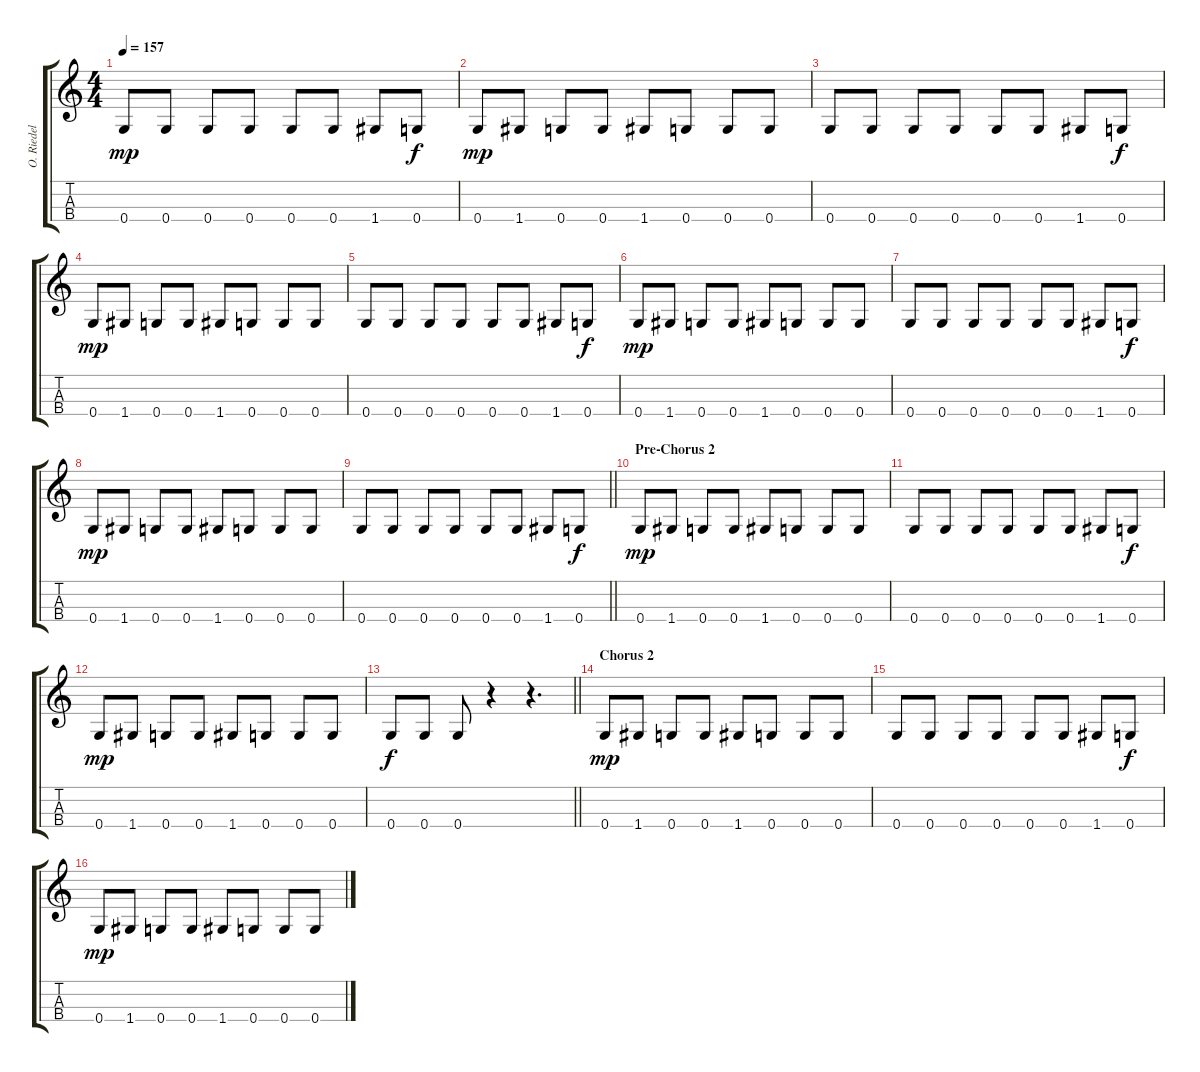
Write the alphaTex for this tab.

\track ("O. Riedel" "O. Riedel") {instrument acousticguitarsteel}
\staff {score tabs}
\tuning (A2 E2 C2 G2) {hide}
\ts (4 4)
\tempo 157
\clef g2
\ks c
0.4.8{dy mp} 0.4.8 0.4.8 0.4.8 0.4.8 0.4.8 1.4.8 0.4.8{dy f} |
0.4.8{dy mp} 1.4.8 0.4.8 0.4.8 1.4.8 0.4.8 0.4.8 0.4.8 |
0.4.8 0.4.8 0.4.8 0.4.8 0.4.8 0.4.8 1.4.8 0.4.8{dy f} |
0.4.8{dy mp} 1.4.8 0.4.8 0.4.8 1.4.8 0.4.8 0.4.8 0.4.8 |
0.4.8 0.4.8 0.4.8 0.4.8 0.4.8 0.4.8 1.4.8 0.4.8{dy f} |
0.4.8{dy mp} 1.4.8 0.4.8 0.4.8 1.4.8 0.4.8 0.4.8 0.4.8 |
0.4.8 0.4.8 0.4.8 0.4.8 0.4.8 0.4.8 1.4.8 0.4.8{dy f} |
0.4.8{dy mp} 1.4.8 0.4.8 0.4.8 1.4.8 0.4.8 0.4.8 0.4.8 |
\barLineRight lightlight
0.4.8 0.4.8 0.4.8 0.4.8 0.4.8 0.4.8 1.4.8 0.4.8{dy f} |
\section ("" "Pre-Chorus 2")
0.4.8{dy mp} 1.4.8 0.4.8 0.4.8 1.4.8 0.4.8 0.4.8 0.4.8 |
0.4.8 0.4.8 0.4.8 0.4.8 0.4.8 0.4.8 1.4.8 0.4.8{dy f} |
0.4.8{dy mp} 1.4.8 0.4.8 0.4.8 1.4.8 0.4.8 0.4.8 0.4.8 |
\barLineRight lightlight
0.4.8{dy f} 0.4.8 0.4.8 r.4 r.4{d} |
\section ("" "Chorus 2")
0.4.8{dy mp} 1.4.8 0.4.8 0.4.8 1.4.8 0.4.8 0.4.8 0.4.8 |
0.4.8 0.4.8 0.4.8 0.4.8 0.4.8 0.4.8 1.4.8 0.4.8{dy f} |
0.4.8{dy mp} 1.4.8 0.4.8 0.4.8 1.4.8 0.4.8 0.4.8 0.4.8
